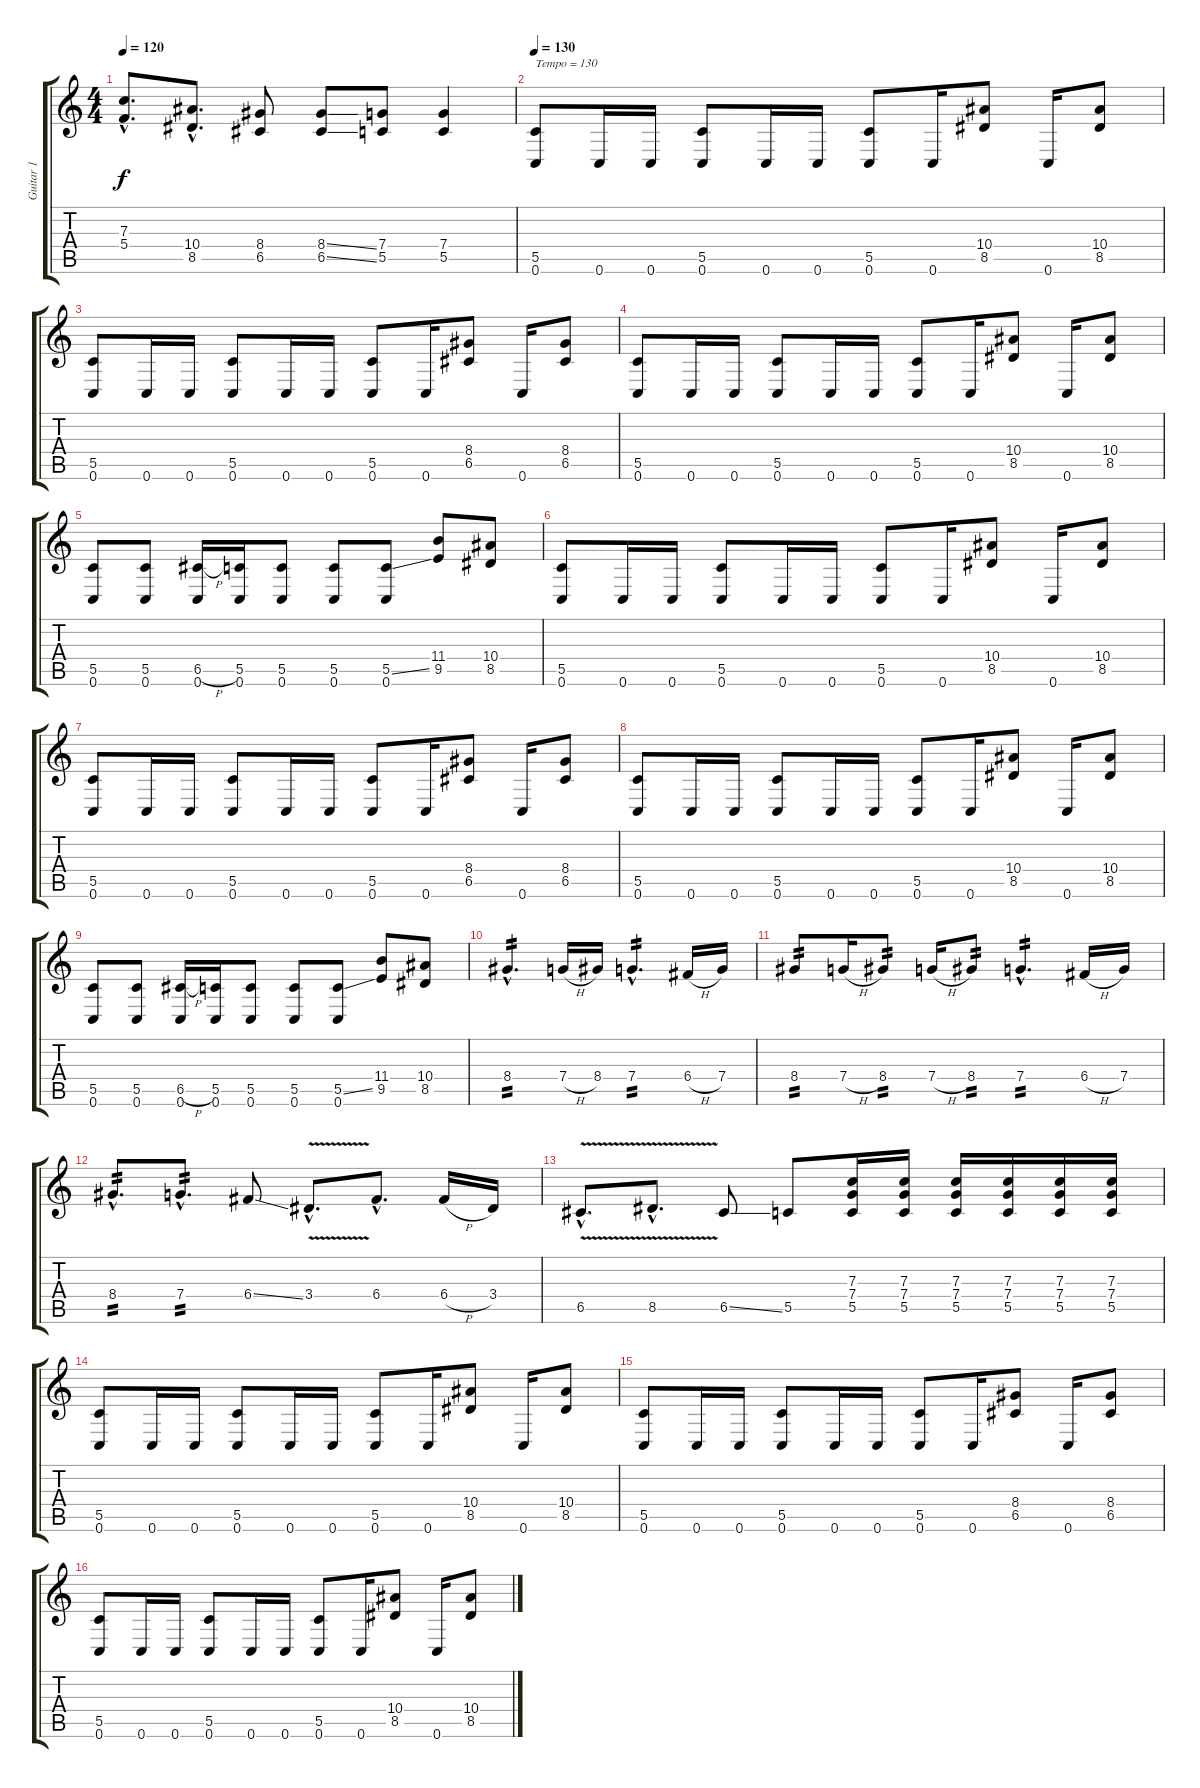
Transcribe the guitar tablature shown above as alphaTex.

\track ("Guitar 1" "Guitar 1") {instrument overdrivenguitar}
\staff {score tabs}
\tuning (D4 A3 F3 C3 G2 C2) {hide}
\ts (4 4)
\tempo 120
\clef g2
\ks c
(7.3{hac} 5.4{hac}).8{d dy f} (10.4{hac} 8.5{hac}).8{d} (8.4 6.5).8 (8.4{ss} 6.5{ss}).8 (7.4 5.5).8 (7.4 5.5).4 |
\section ("" "")
\tempo 130
(5.5 0.6).8{txt "Tempo = 130"} 0.6.16 0.6.16 (5.5 0.6).8 0.6.16 0.6.16 (5.5 0.6).8 0.6.16 (10.4 8.5).8 0.6.16 (10.4 8.5).8 |
(5.5 0.6).8 0.6.16 0.6.16 (5.5 0.6).8 0.6.16 0.6.16 (5.5 0.6).8 0.6.16 (8.4 6.5).8 0.6.16 (8.4 6.5).8 |
(5.5 0.6).8 0.6.16 0.6.16 (5.5 0.6).8 0.6.16 0.6.16 (5.5 0.6).8 0.6.16 (10.4 8.5).8 0.6.16 (10.4 8.5).8 |
(5.5 0.6).8 (5.5 0.6).8 (6.5{h} 0.6).16 (5.5 0.6).16 (5.5 0.6).8 (5.5 0.6).8 (5.5{ss} 0.6).8 (11.4 9.5).8 (10.4 8.5).8 |
(5.5 0.6).8 0.6.16 0.6.16 (5.5 0.6).8 0.6.16 0.6.16 (5.5 0.6).8 0.6.16 (10.4 8.5).8 0.6.16 (10.4 8.5).8 |
(5.5 0.6).8 0.6.16 0.6.16 (5.5 0.6).8 0.6.16 0.6.16 (5.5 0.6).8 0.6.16 (8.4 6.5).8 0.6.16 (8.4 6.5).8 |
(5.5 0.6).8 0.6.16 0.6.16 (5.5 0.6).8 0.6.16 0.6.16 (5.5 0.6).8 0.6.16 (10.4 8.5).8 0.6.16 (10.4 8.5).8 |
(5.5 0.6).8 (5.5 0.6).8 (6.5{h} 0.6).16 (5.5 0.6).16 (5.5 0.6).8 (5.5 0.6).8 (5.5{ss} 0.6).8 (11.4 9.5).8 (10.4 8.5).8 |
\section ("" "")
8.4{hac}.4{d tp 2} 7.4{h}.16 8.4.16 7.4{hac}.4{d tp 2} 6.4{h}.16 7.4.16 |
8.4.8{tp 2} 7.4{h}.16 8.4.8{tp 2} 7.4{h}.16 8.4.8{tp 2} 7.4{hac}.4{d tp 2} 6.4{h}.16 7.4.16 |
8.4{hac}.8{d tp 2} 7.4{hac}.8{d tp 2} 6.4{ss}.8 3.4{v hac}.8{d} 6.4{hac}.8{d} 6.4{h}.16 3.4.16 |
6.5{v hac}.8{d} 8.5{v hac}.8{d} 6.5{ss}.8 5.5.8 (7.3 7.4 5.5).16 (7.3 7.4 5.5).16 (7.3 7.4 5.5).16 (7.3 7.4 5.5).16 (7.3 7.4 5.5).16 (7.3 7.4 5.5).16 |
\section ("" "")
(5.5 0.6).8 0.6.16 0.6.16 (5.5 0.6).8 0.6.16 0.6.16 (5.5 0.6).8 0.6.16 (10.4 8.5).8 0.6.16 (10.4 8.5).8 |
(5.5 0.6).8 0.6.16 0.6.16 (5.5 0.6).8 0.6.16 0.6.16 (5.5 0.6).8 0.6.16 (8.4 6.5).8 0.6.16 (8.4 6.5).8 |
(5.5 0.6).8 0.6.16 0.6.16 (5.5 0.6).8 0.6.16 0.6.16 (5.5 0.6).8 0.6.16 (10.4 8.5).8 0.6.16 (10.4 8.5).8
